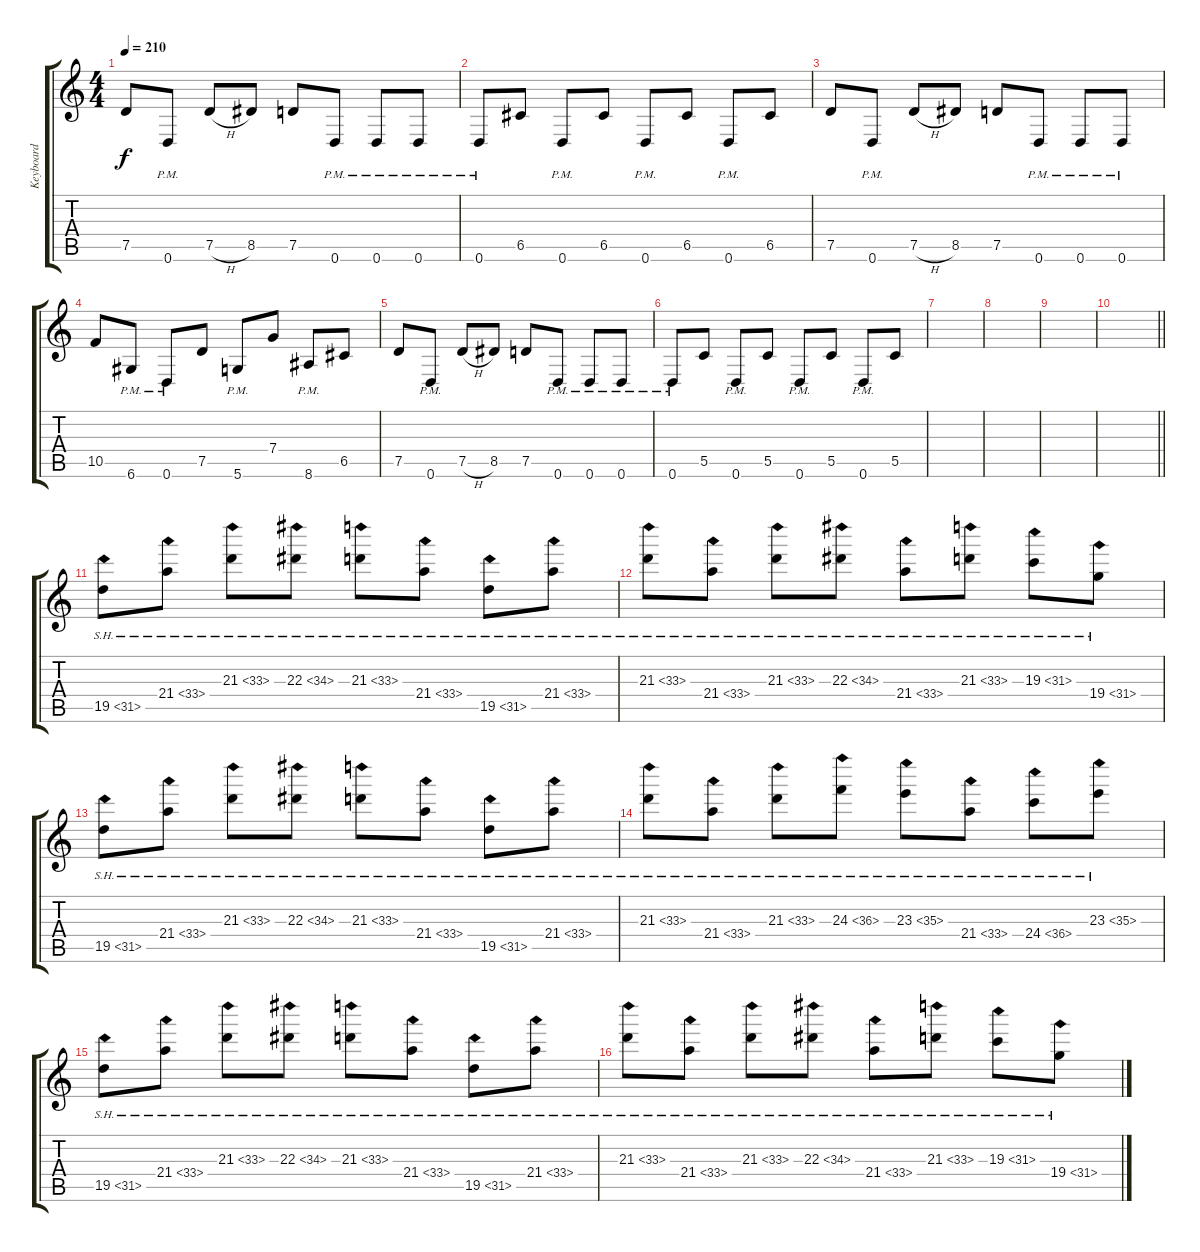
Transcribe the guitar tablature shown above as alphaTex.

\track ("Keyboard" "Keyboard") {instrument acousticguitarsteel}
\staff {score tabs}
\tuning (D4 A3 F3 C3 G2 D2) {hide}
\ts (4 4)
\tempo 210
\clef g2
\ks c
7.5.8{dy f} 0.6{pm}.8 7.5{h}.8 8.5.8 7.5.8 0.6{pm}.8 0.6{pm}.8 0.6{pm}.8 |
0.6{pm}.8 6.5.8 0.6{pm}.8 6.5.8 0.6{pm}.8 6.5.8 0.6{pm}.8 6.5.8 |
7.5.8 0.6{pm}.8 7.5{h}.8 8.5.8 7.5.8 0.6{pm}.8 0.6{pm}.8 0.6{pm}.8 |
10.5.8 6.6{pm}.8 0.6{pm}.8 7.5.8 5.6{pm}.8 7.4.8 8.6{pm}.8 6.5.8 |
7.5.8 0.6{pm}.8 7.5{h}.8 8.5.8 7.5.8 0.6{pm}.8 0.6{pm}.8 0.6{pm}.8 |
0.6{pm}.8 5.5.8 0.6{pm}.8 5.5.8 0.6{pm}.8 5.5.8 0.6{pm}.8 5.5.8 |
|
|
|
\barLineRight lightlight
|
19.5{sh 12}.8{volume 10 instrument lead2sawtooth} 21.4{sh 12}.8 21.3{sh 12}.8 22.3{sh 12}.8 21.3{sh 12}.8 21.4{sh 12}.8 19.5{sh 12}.8 21.4{sh 12}.8 |
21.3{sh 12}.8 21.4{sh 12}.8 21.3{sh 12}.8 22.3{sh 12}.8 21.4{sh 12}.8 21.3{sh 12}.8 19.3{sh 12}.8 19.4{sh 12}.8 |
19.5{sh 12}.8 21.4{sh 12}.8 21.3{sh 12}.8 22.3{sh 12}.8 21.3{sh 12}.8 21.4{sh 12}.8 19.5{sh 12}.8 21.4{sh 12}.8 |
21.3{sh 12}.8 21.4{sh 12}.8 21.3{sh 12}.8 24.3{sh 12}.8 23.3{sh 12}.8 21.4{sh 12}.8 24.4{sh 12}.8 23.3{sh 12}.8 |
19.5{sh 12}.8 21.4{sh 12}.8 21.3{sh 12}.8 22.3{sh 12}.8 21.3{sh 12}.8 21.4{sh 12}.8 19.5{sh 12}.8 21.4{sh 12}.8 |
21.3{sh 12}.8 21.4{sh 12}.8 21.3{sh 12}.8 22.3{sh 12}.8 21.4{sh 12}.8 21.3{sh 12}.8 19.3{sh 12}.8 19.4{sh 12}.8
